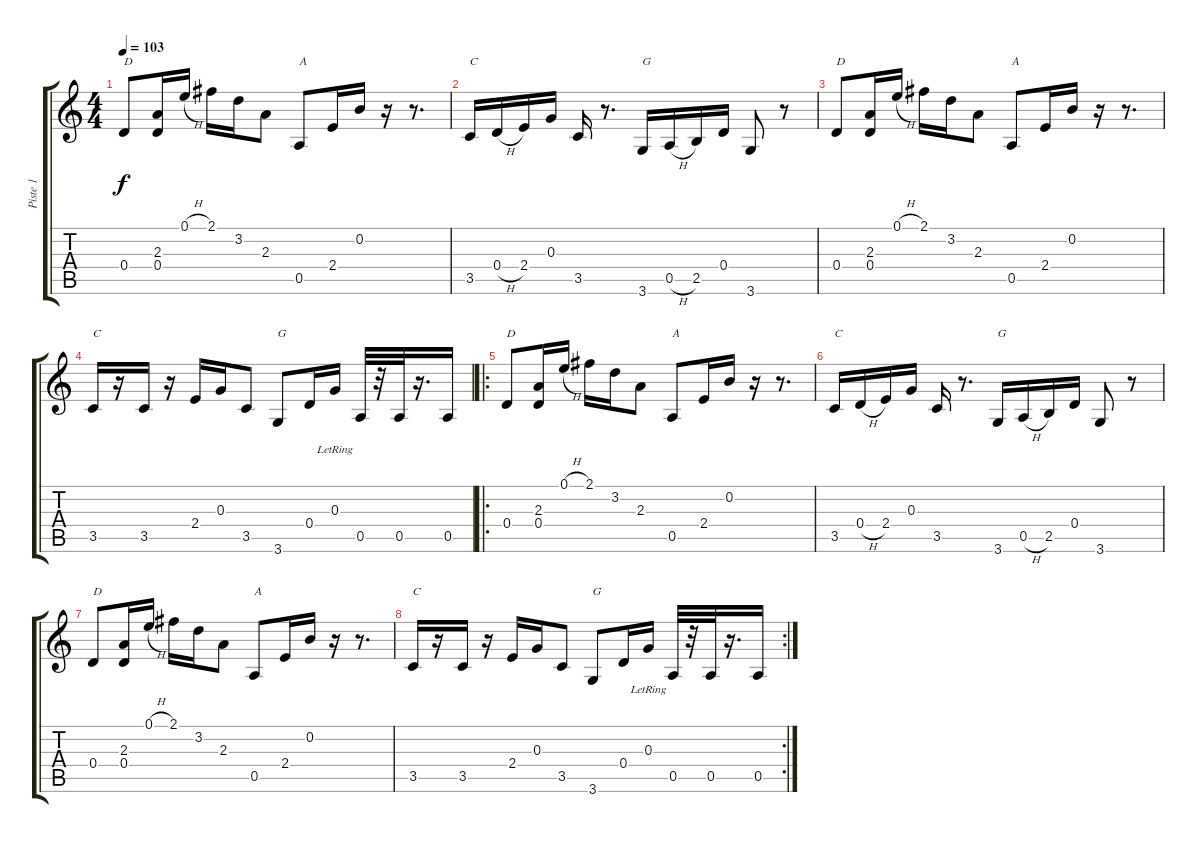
\track ("Piste 1" "Piste 1") {instrument acousticguitarsteel}
\staff {score tabs}
\tuning (E4 B3 G3 D3 A2 E2) {hide}
\ts (4 4)
\tempo 103
\clef g2
\ks c
0.4.8{txt "D" dy f instrument acousticguitarsteel} (2.3 0.4).16 0.1{h}.16 2.1.16 3.2.16 2.3.8 0.5.8{txt "A"} 2.4.16 0.2.16 r.16 r.8{d} |
3.5.16{txt "C"} 0.4{h}.16 2.4.16 0.3.16 3.5.16 r.8{d} 3.6.16{txt "G"} 0.5{h}.16 2.5.16 0.4.16 3.6.8 r.8 |
0.4.8{txt "D"} (2.3 0.4).16 0.1{h}.16 2.1.16 3.2.16 2.3.8 0.5.8{txt "A"} 2.4.16 0.2.16 r.16 r.8{d} |
3.5.16{txt "C"} r.16 3.5.16 r.16 2.4.16 0.3.16 3.5.8 3.6.8{txt "G"} 0.4.16 0.3{lr}.16 0.5.32 r.32 0.5.32 r.16{d} 0.5.16 |
\ro
0.4.8{txt "D"} (2.3 0.4).16 0.1{h}.16 2.1.16 3.2.16 2.3.8 0.5.8{txt "A"} 2.4.16 0.2.16 r.16 r.8{d} |
3.5.16{txt "C"} 0.4{h}.16 2.4.16 0.3.16 3.5.16 r.8{d} 3.6.16{txt "G"} 0.5{h}.16 2.5.16 0.4.16 3.6.8 r.8 |
0.4.8{txt "D"} (2.3 0.4).16 0.1{h}.16 2.1.16 3.2.16 2.3.8 0.5.8{txt "A"} 2.4.16 0.2.16 r.16 r.8{d} |
\rc 2
3.5.16{txt "C"} r.16 3.5.16 r.16 2.4.16 0.3.16 3.5.8 3.6.8{txt "G"} 0.4.16 0.3{lr}.16 0.5.32 r.32 0.5.32 r.16{d} 0.5.16
